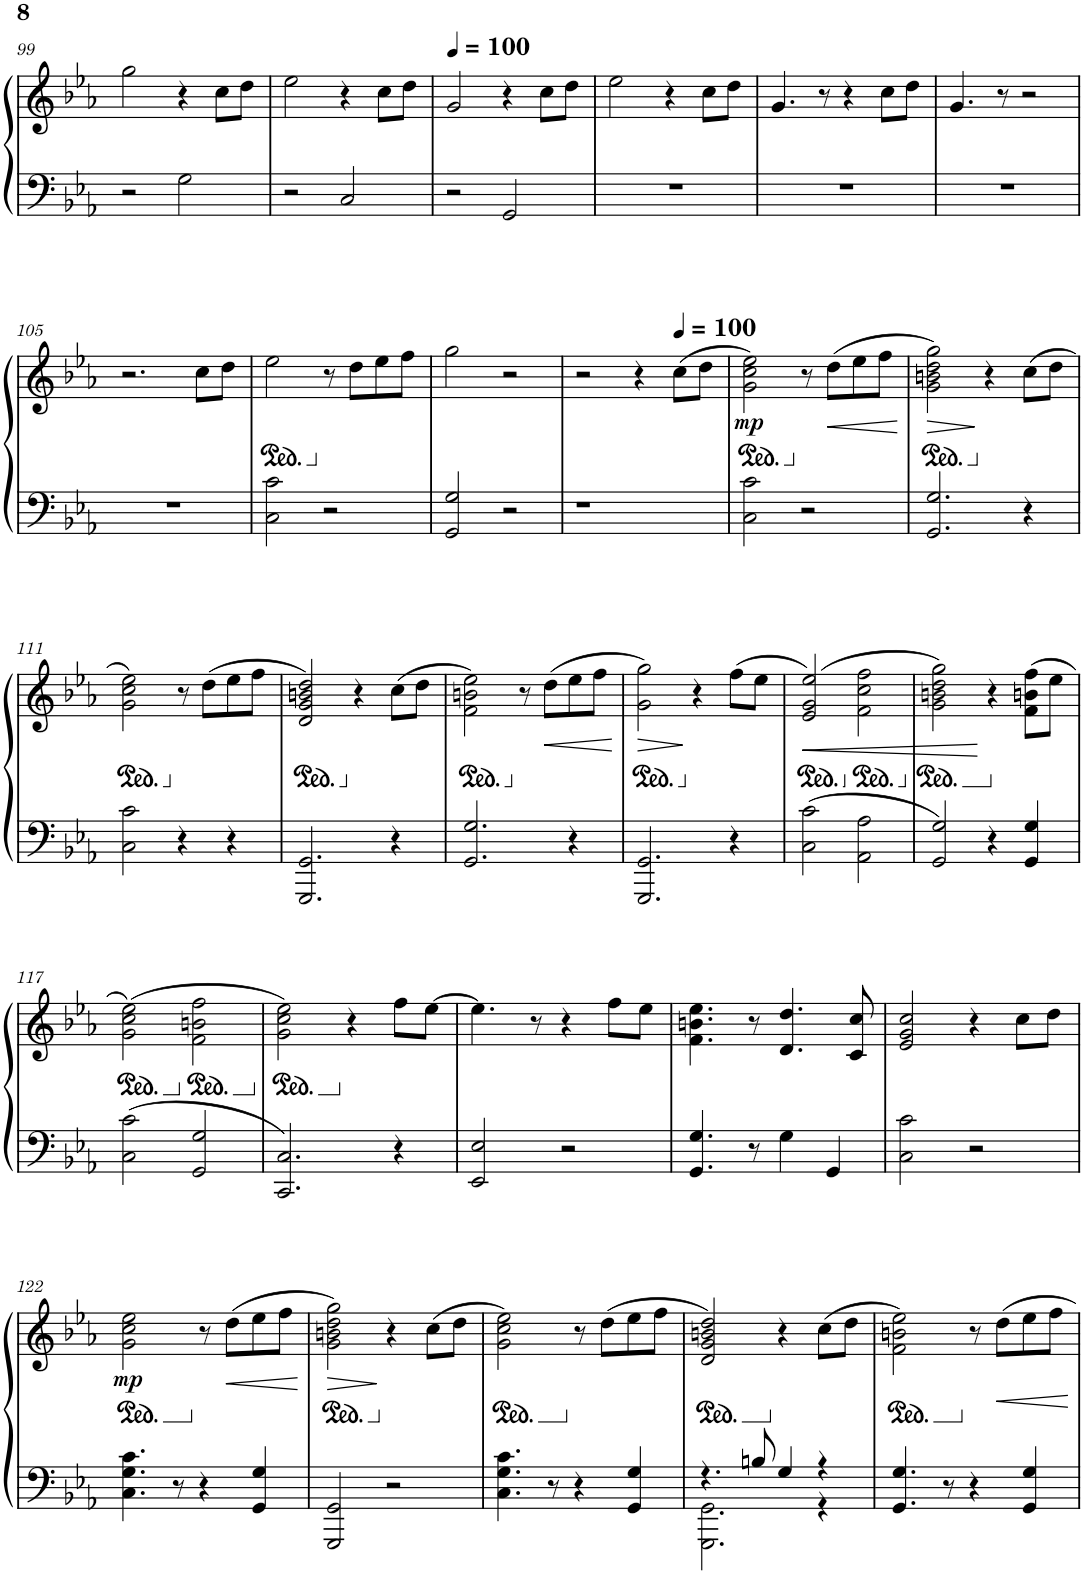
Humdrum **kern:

**kern	**kern	**dynam
*part1	*part1	*part1
*staff2	*staff1	*staff1/2
*I"Piano	*	*
*I'Pno.	*	*
!!LO:PB:g=z
*clefF4	*clefG2	*
*k[b-e-a-]	*k[b-e-a-]	*
*M4/4	*M4/4	*
=99	=99	=99
2r	2gg\	.
2G\	4r	.
.	8cc\L	.
.	8dd\J	.
=100	=100	=100
2r	2ee-\	.
2C/	4r	.
.	8cc\L	.
.	8dd\J	.
=101	=101	=101
*	*MM100	*
2r	2g/	.
2GG/	4r	.
.	8cc\L	.
.	8dd\J	.
=102	=102	=102
1r	2ee-\	.
.	4r	.
.	8cc\L	.
.	8dd\J	.
=103	=103	=103
1r	4.g/	.
.	8r	.
.	4r	.
.	8cc\L	.
.	8dd\J	.
=104	=104	=104
1r	4.g/	.
.	8r	.
.	2r	.
!!LO:LB:g=z
=105	=105	=105
1r	2.r	.
.	8cc\L	.
.	8dd\J	.
=106	=106	=106
*	*ped	*
2C\ 2c\	2ee-\	.
*	*Xped	*
2r	8r	.
.	8dd\L	.
.	8ee-\	.
.	8ff\J	.
=107	=107	=107
2GG/ 2G/	2gg\	.
2r	2r	.
=108	=108	=108
1r	2r	.
.	4r	.
*	*MM100	*
.	(8cc\L	.
.	8dd\J	.
=109	=109	=109
*	*ped	*
!	!	!LO:DY:b
2C\ 2c\	2g\ 2cc\ 2ee-\)	mp
*	*Xped	*
2r	8r	.
!	!	!LO:HP:b
.	(8dd\L	<
.	8ee-\	.
.	8ff\J	.
.	.	[
=110	=110	=110
*	*ped	*
!	!	!LO:HP:b
2.GG/ 2.G/	2g\ 2bn\ 2dd\ 2gg\)	>
.	4r	]
*	*Xped	*
4r	(8cc\L	.
.	8dd\J	.
!!LO:LB:g=z
=111	=111	=111
*	*ped	*
2C\ 2c\	2g\ 2cc\ 2ee-\)	.
*	*Xped	*
4r	8r	.
.	(8dd\L	.
4r	8ee-\	.
.	8ff\J	.
=112	=112	=112
*	*ped	*
2.GGG/ 2.GG/	2d/ 2g/ 2bn/ 2dd/)	.
*	*Xped	*
.	4r	.
4r	(8cc\L	.
.	8dd\J	.
=113	=113	=113
*	*ped	*
2.GG/ 2.G/	2f\ 2bn\ 2ee-\)	.
*	*Xped	*
.	8r	.
!	!	!LO:HP:b
.	(8dd\L	<
4r	8ee-\	.
.	8ff\J	.
.	.	[
=114	=114	=114
*	*ped	*
!	!	!LO:HP:b
2.GGG/ 2.GG/	2g\ 2gg\)	>
.	4r	]
*	*Xped	*
4r	(8ff\L	.
.	8ee-\J	.
=115	=115	=115
*	*ped	*
2C\ 2c\	(2e-/ 2g/ 2ee-/)	.
*Xped	*	*
*	*Xped	*
*	*ped	*
!	!	!LO:HP:b
2AA-\ 2A-\	2f\ 2cc\ 2ff\	<
=116	=116	=116
*	*ped	*
2GG/ 2G/	2g\ 2bn\ 2dd\ 2gg\)	.
*	*Xped	*
4r	4r	[
4GG/ 4G/	(8f\ 8bn\ 8ff\L	.
.	8ee-\J	.
!!LO:LB:g=z
=117	=117	=117
*	*ped	*
2C\ 2c\	(2g\ 2cc\ 2ee-\)	.
*	*Xped	*
*	*ped	*
2GG/ 2G/	2f\ 2bn\ 2ff\	.
=118	=118	=118
*	*Xped	*
*	*ped	*
2.CC/ 2.C/	2g\ 2cc\ 2ee-\)	.
*	*Xped	*
.	4r	.
4r	8ff\L	.
.	[8ee-\J	.
=119	=119	=119
2EE-/ 2E-/	4.ee-\]	.
.	8r	.
2r	4r	.
.	8ff\L	.
.	8ee-\J	.
=120	=120	=120
4.GG/ 4.G/	4.f\ 4.bn\ 4.ee-\	.
8r	8r	.
4G\	4.d/ 4.dd/	.
4GG/	.	.
.	8c/ 8cc/	.
=121	=121	=121
2C\ 2c\	2e-/ 2g/ 2cc/	.
2r	4r	.
.	8cc\L	.
.	8dd\J	.
!!LO:LB:g=z
=122	=122	=122
*	*ped	*
!	!	!LO:DY:b
4.C\ 4.G\ 4.c\	2g\ 2cc\ 2ee-\	mp
8r	.	.
*	*Xped	*
4r	8r	.
!	!	!LO:HP:b
.	(8dd\L	<
4GG/ 4G/	8ee-\	.
.	8ff\J	.
.	.	[
=123	=123	=123
*	*ped	*
!	!	!LO:HP:b
2GGG/ 2GG/	2g\ 2bn\ 2dd\ 2gg\)	>
2r	4r	]
*	*Xped	*
.	(8cc\L	.
.	8dd\J	.
=124	=124	=124
*	*ped	*
4.C\ 4.G\ 4.c\	2g\ 2cc\ 2ee-\)	.
8r	.	.
*	*Xped	*
4r	8r	.
.	(8dd\L	.
4GG/ 4G/	8ee-\	.
.	8ff\J	.
=125	=125	=125
*^	*	*
*	*	*ped	*
4.r	2.GGG\ 2.GG\	2d/ 2g/ 2bn/ 2dd/)	.
8Bn/	.	.	.
*	*	*Xped	*
4G/	.	4r	.
4r	4r	(8cc\L	.
.	.	8dd\J	.
*v	*v	*	*
=126	=126	=126
*	*ped	*
4.GG/ 4.G/	2f\ 2bn\ 2ee-\)	.
8r	.	.
*	*Xped	*
4r	8r	.
!	!	!LO:HP:b
.	8dd\L	<
4GG/ 4G/	8ee-\	.
.	8ff\J	.
.	.	[
=	=	=
*-	*-	*-
